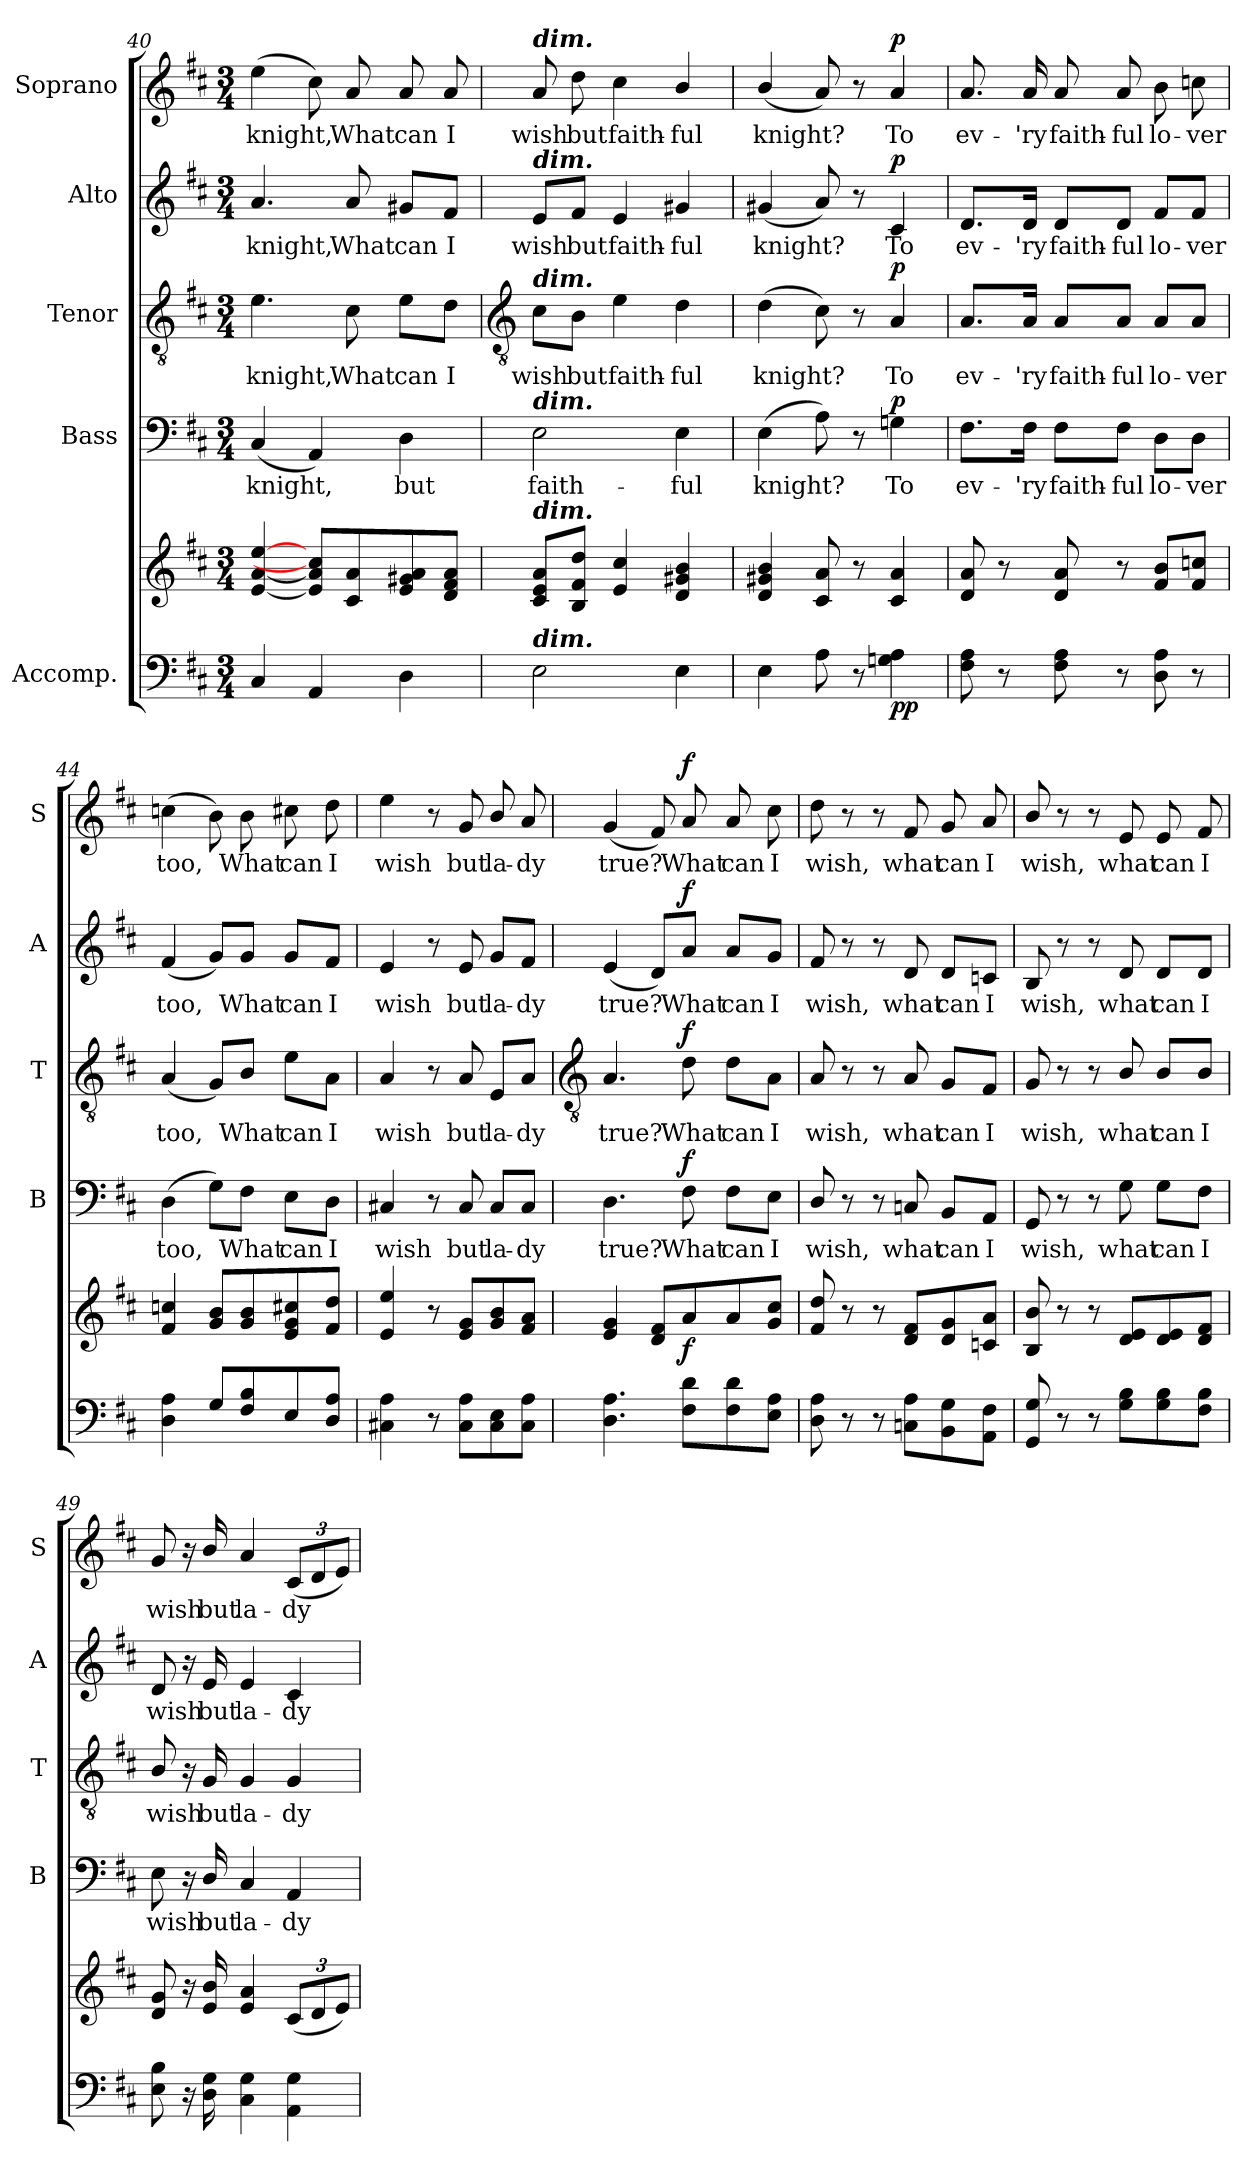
**kern	**kern	**dynam	**kern	**text	**dynam	**kern	**text	**dynam	**kern	**text	**dynam	**kern	**text	**dynam
*part5	*part5	*part5	*part4	*part4	*part4	*part3	*part3	*part3	*part2	*part2	*part2	*part1	*part1	*part1
*staff6	*staff5	*staff5/6	*staff4	*staff4	*staff4	*staff3	*staff3	*staff3	*staff2	*staff2	*staff2	*staff1	*staff1	*staff1
*I"Accomp.	*	*	*I"Bass	*	*	*I"Tenor	*	*	*I"Alto	*	*	*I"Soprano	*	*
*	*	*	*I'B	*	*	*I'T	*	*	*I'A	*	*	*I'S	*	*
*clefF4	*clefG2	*	*clefF4	*	*	*clefGv2	*	*	*clefG2	*	*	*clefG2	*	*
*k[f#c#]	*k[f#c#]	*	*k[f#c#]	*	*	*k[f#c#]	*	*	*k[f#c#]	*	*	*k[f#c#]	*	*
*D:	*D:	*	*D:	*	*	*D:	*	*	*D:	*	*	*D:	*	*
*M3/4	*M3/4	*	*M3/4	*	*	*M3/4	*	*	*M3/4	*	*	*M3/4	*	*
=40	=40	=40	=40	=40	=40	=40	=40	=40	=40	=40	=40	=40	=40	=40
!	!	!	!	!LO:LY:b	!	!	!LO:LY:b	!	!	!LO:LY:b	!	!	!LO:LY:b	!
4C#	[4e [4a [4ee	.	(<4C#	knight,	.	4.e	knight,	.	4.a	knight,	.	(>4ee	knight,	.
4AA	8e] 8a] 8cc#]L	.	4AA)	.	.	.	.	.	.	.	.	8cc#)	.	.
!	!	!	!	!	!	!	!LO:LY:b	!	!	!LO:LY:b	!	!	!LO:LY:b	!
.	8c# 8a	.	.	.	.	8c#	What	.	8a	What	.	8a	What	.
!	!	!	!	!LO:LY:b	!	!	!LO:LY:b	!	!	!LO:LY:b	!	!	!LO:LY:b	!
4D	8e 8g#X 8a	.	4D	but	.	8e\L	can	.	8g#X/L	can	.	8a	can	.
!	!	!	!	!	!	!	!LO:LY:b	!	!	!LO:LY:b	!	!	!LO:LY:b	!
.	8d 8f# 8aJ	.	.	.	.	8d\J	I	.	8f#/J	I	.	8a	I	.
!!LO:LB:g=z
=41	=41	=41	=41	=41	=41	=41	=41	=41	=41	=41	=41	=41	=41	=41
*	*	*	*	*	*	*clefGv2	*	*	*	*	*	*	*	*
!	!	!	!	!	!	!	!	!	!	!	!	!LO:TX:a:Bi:t=dim.	!	!
!	!	!	!	!	!	!	!	!	!LO:TX:a:Bi:t=dim.	!	!	!	!	!
!	!	!	!	!	!	!LO:TX:a:Bi:t=dim.	!	!	!	!	!	!	!	!
!	!	!	!LO:TX:a:Bi:t=dim.	!	!	!	!	!	!	!	!	!	!	!
!	!LO:TX:a:Bi:t=dim.	!	!	!	!	!	!	!	!	!	!	!	!	!
!LO:TX:a:Bi:t=dim.	!	!	!	!	!	!	!	!	!	!	!	!	!	!
!	!	!	!	!LO:LY:b	!	!	!LO:LY:b	!	!	!LO:LY:b	!	!	!LO:LY:b	!
2E	8c# 8e 8aL	.	2E	faith-	.	8c#\L	wish	.	8e/L	wish	.	8a	wish	.
!	!	!	!	!	!	!	!LO:LY:b	!	!	!LO:LY:b	!	!	!LO:LY:b	!
.	8B 8f# 8ddJ	.	.	.	.	8B\J	but	.	8f#/J	but	.	8dd	but	.
!	!	!	!	!	!	!	!LO:LY:b	!	!	!LO:LY:b	!	!	!LO:LY:b	!
.	4e 4cc#	.	.	.	.	4e	faith-	.	4e	faith-	.	4cc#	faith-	.
!	!	!	!	!LO:LY:b	!	!	!LO:LY:b	!	!	!LO:LY:b	!	!	!LO:LY:b	!
4E	4d/ 4g#X/ 4b/	.	4E	-ful	.	4d	-ful	.	4g#X	-ful	.	4b/	-ful	.
=42	=42	=42	=42	=42	=42	=42	=42	=42	=42	=42	=42	=42	=42	=42
!	!	!	!	!LO:LY:b	!	!	!LO:LY:b	!	!	!LO:LY:b	!	!	!LO:LY:b	!
4E	4d/ 4g#X/ 4b/	.	(>4E	knight?	.	(>4d	knight?	.	(<4g#X	knight?	.	(<4b/	knight?	.
8A	8c# 8a	.	8A)	.	.	8c#)	.	.	8a)	.	.	8a)	.	.
8r	8r	.	8r	.	.	8r	.	.	8r	.	.	8r	.	.
!	!	!LO:DY:b=2	!	!LO:LY:b	!	!	!LO:LY:b	!	!	!LO:LY:b	!	!	!LO:LY:b	!
!	!	!LO:DY:n=1:b	!	!	!LO:DY:b	!	!	!LO:DY:b	!	!	!LO:DY:b	!	!	!LO:DY:b
4Gn 4A	4c# 4a	p p	4Gn	To	p	4A	To	p	4c#	To	p	4a	To	p
=43	=43	=43	=43	=43	=43	=43	=43	=43	=43	=43	=43	=43	=43	=43
!	!	!	!	!LO:LY:b	!	!	!LO:LY:b	!	!	!LO:LY:b	!	!	!LO:LY:b	!
8F# 8A	8d 8a	.	8.F#\L	ev-	.	8.A/L	ev-	.	8.d/L	ev-	.	8.a	ev-	.
8r	8r	.	.	.	.	.	.	.	.	.	.	.	.	.
!	!	!	!	!LO:LY:b	!	!	!LO:LY:b	!	!	!LO:LY:b	!	!	!LO:LY:b	!
.	.	.	16F#\Jk	-'ry	.	16A/Jk	-'ry	.	16d/Jk	-'ry	.	16a	-'ry	.
!	!	!	!	!LO:LY:b	!	!	!LO:LY:b	!	!	!LO:LY:b	!	!	!LO:LY:b	!
8F# 8A	8d 8a	.	8F#\L	faith-	.	8A/L	faith-	.	8d/L	faith-	.	8a	faith-	.
!	!	!	!	!LO:LY:b	!	!	!LO:LY:b	!	!	!LO:LY:b	!	!	!LO:LY:b	!
8r	8r	.	8F#\J	-ful	.	8A/J	-ful	.	8d/J	-ful	.	8a	-ful	.
!	!	!	!	!LO:LY:b	!	!	!LO:LY:b	!	!	!LO:LY:b	!	!	!LO:LY:b	!
8D 8A	8f# 8bL	.	8D\L	lo-	.	8A/L	lo-	.	8f#/L	lo-	.	8b	lo-	.
!	!	!	!	!LO:LY:b	!	!	!LO:LY:b	!	!	!LO:LY:b	!	!	!LO:LY:b	!
8r	8f# 8ccnJ	.	8D\J	-ver	.	8A/J	-ver	.	8f#/J	-ver	.	8ccn	-ver	.
=44	=44	=44	=44	=44	=44	=44	=44	=44	=44	=44	=44	=44	=44	=44
!	!	!	!	!LO:LY:b	!	!	!LO:LY:b	!	!	!LO:LY:b	!	!	!LO:LY:b	!
4D 4A	4f# 4ccn	.	(>4D	too,	.	(<4A	too,	.	(<4f#	too,	.	(>4ccn	too,	.
8GL	8g 8bL	.	8G\L)	.	.	8G/L)	.	.	8g/L)	.	.	8b)	.	.
!	!	!	!	!LO:LY:b	!	!	!LO:LY:b	!	!	!LO:LY:b	!	!	!LO:LY:b	!
8F# 8B	8g 8b	.	8F#\J	What	.	8B/J	What	.	8g/J	What	.	8b	What	.
!	!	!	!	!LO:LY:b	!	!	!LO:LY:b	!	!	!LO:LY:b	!	!	!LO:LY:b	!
8E	8e 8g 8cc#X	.	8E\L	can	.	8e\L	can	.	8g/L	can	.	8cc#X	can	.
!	!	!	!	!LO:LY:b	!	!	!LO:LY:b	!	!	!LO:LY:b	!	!	!LO:LY:b	!
8D/ 8A/J	8f# 8ddJ	.	8D\J	I	.	8A\J	I	.	8f#/J	I	.	8dd	I	.
=45	=45	=45	=45	=45	=45	=45	=45	=45	=45	=45	=45	=45	=45	=45
!	!	!	!	!LO:LY:b	!	!	!LO:LY:b	!	!	!LO:LY:b	!	!	!LO:LY:b	!
4C#X 4A	4e 4ee	.	4C#X	wish	.	4A	wish	.	4e	wish	.	4ee	wish	.
8r	8r	.	8r	.	.	8r	.	.	8r	.	.	8r	.	.
!	!	!	!	!LO:LY:b	!	!	!LO:LY:b	!	!	!LO:LY:b	!	!	!LO:LY:b	!
8C# 8AL	8e 8gL	.	8C#	but	.	8A	but	.	8e	but	.	8g	but	.
!	!	!	!	!LO:LY:b	!	!	!LO:LY:b	!	!	!LO:LY:b	!	!	!LO:LY:b	!
8C# 8E	8g/ 8b/	.	8C#/L	la-	.	8E/L	la-	.	8g/L	la-	.	8b/	la-	.
!	!	!	!	!LO:LY:b	!	!	!LO:LY:b	!	!	!LO:LY:b	!	!	!LO:LY:b	!
8C# 8AJ	8f# 8aJ	.	8C#/J	-dy	.	8A/J	-dy	.	8f#/J	-dy	.	8a	-dy	.
!!LO:LB:g=z
=46	=46	=46	=46	=46	=46	=46	=46	=46	=46	=46	=46	=46	=46	=46
*	*	*	*	*	*	*clefGv2	*	*	*	*	*	*	*	*
!	!	!	!	!LO:LY:b	!	!	!LO:LY:b	!	!	!LO:LY:b	!	!	!LO:LY:b	!
4.D 4.A	4e 4g	.	4.D	true?	.	4.A	true?	.	(<4e	true?	.	(<4g	true?	.
.	8d 8f#L	.	.	.	.	.	.	.	8d/L)	.	.	8f#)	.	.
!	!	!LO:DY:b	!	!LO:LY:b	!LO:DY:b	!	!LO:LY:b	!LO:DY:b	!	!LO:LY:b	!LO:DY:b	!	!LO:LY:b	!LO:DY:b
8F# 8dL	8a	f	8F#	What	f	8d	What	f	8a/J	What	f	8a	What	f
!	!	!	!	!LO:LY:b	!	!	!LO:LY:b	!	!	!LO:LY:b	!	!	!LO:LY:b	!
8F# 8d	8a	.	8F#\L	can	.	8d\L	can	.	8a/L	can	.	8a	can	.
!	!	!	!	!LO:LY:b	!	!	!LO:LY:b	!	!	!LO:LY:b	!	!	!LO:LY:b	!
8E 8AJ	8g 8cc#J	.	8E\J	I	.	8A\J	I	.	8g/J	I	.	8cc#	I	.
=47	=47	=47	=47	=47	=47	=47	=47	=47	=47	=47	=47	=47	=47	=47
!	!	!	!	!LO:LY:b	!	!	!LO:LY:b	!	!	!LO:LY:b	!	!	!LO:LY:b	!
8D\ 8A\	8f# 8dd	.	8D/	wish,	.	8A	wish,	.	8f#	wish,	.	8dd	wish,	.
8r	8r	.	8r	.	.	8r	.	.	8r	.	.	8r	.	.
8r	8r	.	8r	.	.	8r	.	.	8r	.	.	8r	.	.
!	!	!	!	!LO:LY:b	!	!	!LO:LY:b	!	!	!LO:LY:b	!	!	!LO:LY:b	!
8Cn 8AL	8d 8f#L	.	8Cn	what	.	8A	what	.	8d	what	.	8f#	what	.
!	!	!	!	!LO:LY:b	!	!	!LO:LY:b	!	!	!LO:LY:b	!	!	!LO:LY:b	!
8BB 8G	8d 8g	.	8BB/L	can	.	8G/L	can	.	8d/L	can	.	8g	can	.
!	!	!	!	!LO:LY:b	!	!	!LO:LY:b	!	!	!LO:LY:b	!	!	!LO:LY:b	!
8AA 8F#J	8cn 8aJ	.	8AA/J	I	.	8F#/J	I	.	8cn/J	I	.	8a	I	.
=48	=48	=48	=48	=48	=48	=48	=48	=48	=48	=48	=48	=48	=48	=48
!	!	!	!	!LO:LY:b	!	!	!LO:LY:b	!	!	!LO:LY:b	!	!	!LO:LY:b	!
8GG 8G	8B/ 8b/	.	8GG	wish,	.	8G	wish,	.	8B	wish,	.	8b/	wish,	.
8r	8r	.	8r	.	.	8r	.	.	8r	.	.	8r	.	.
8r	8r	.	8r	.	.	8r	.	.	8r	.	.	8r	.	.
!	!	!	!	!LO:LY:b	!	!	!LO:LY:b	!	!	!LO:LY:b	!	!	!LO:LY:b	!
8G 8BL	8d 8eL	.	8G	what	.	8B/	what	.	8d	what	.	8e	what	.
!	!	!	!	!LO:LY:b	!	!	!LO:LY:b	!	!	!LO:LY:b	!	!	!LO:LY:b	!
8G 8B	8d 8e	.	8G\L	can	.	8B/L	can	.	8d/L	can	.	8e	can	.
!	!	!	!	!LO:LY:b	!	!	!LO:LY:b	!	!	!LO:LY:b	!	!	!LO:LY:b	!
8F# 8BJ	8d 8f#J	.	8F#\J	I	.	8B/J	I	.	8d/J	I	.	8f#	I	.
=49	=49	=49	=49	=49	=49	=49	=49	=49	=49	=49	=49	=49	=49	=49
!	!	!	!	!LO:LY:b	!	!	!LO:LY:b	!	!	!LO:LY:b	!	!	!LO:LY:b	!
8E 8B	8d 8g	.	8E	wish	.	8B/	wish	.	8d	wish	.	8g	wish	.
16r	16r	.	16r	.	.	16r	.	.	16r	.	.	16r	.	.
!	!	!	!	!LO:LY:b	!	!	!LO:LY:b	!	!	!LO:LY:b	!	!	!LO:LY:b	!
16D\ 16G\	16e/ 16b/	.	16D/	but	.	16G	but	.	16e	but	.	16b/	but	.
!	!	!	!	!LO:LY:b	!	!	!LO:LY:b	!	!	!LO:LY:b	!	!	!LO:LY:b	!
4C# 4G	4e 4a	.	4C#	la-	.	4G	la-	.	4e	la-	.	4a	la-	.
!	!	!	!	!LO:LY:b	!	!	!LO:LY:b	!	!	!LO:LY:b	!	!	!LO:LY:b	!
4AA 4G	(<12c#L	.	4AA	-dy	.	4G	-dy	.	4c#	-dy	.	(<12c#L	-dy	.
.	12d	.	.	.	.	.	.	.	.	.	.	12d	.	.
.	12eJ)	.	.	.	.	.	.	.	.	.	.	12eJ)	.	.
=	=	=	=	=	=	=	=	=	=	=	=	=	=	=
*-	*-	*-	*-	*-	*-	*-	*-	*-	*-	*-	*-	*-	*-	*-
